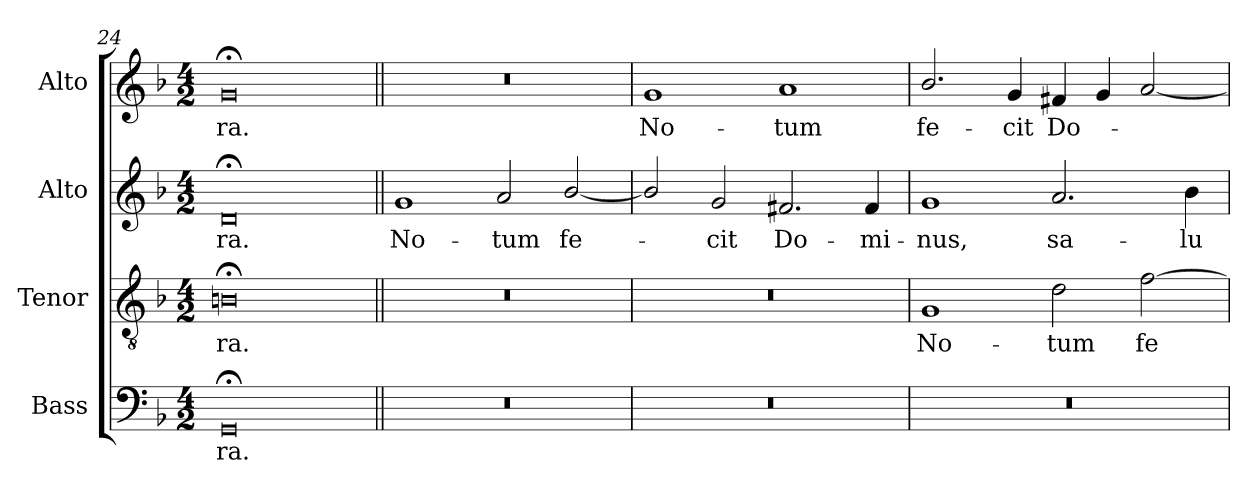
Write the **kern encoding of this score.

**kern	**text	**kern	**text	**kern	**text	**kern	**text
*part4	*part4	*part3	*part3	*part2	*part2	*part1	*part1
*staff4	*staff4	*staff3	*staff3	*staff2	*staff2	*staff1	*staff1
*I"Bass	*	*I"Tenor	*	*I"Alto	*	*I"Alto	*
*I'B.	*	*I'T.	*	*I'A2.	*	*I'A1.	*
*clefF4	*	*clefGv2	*	*clefG2	*	*clefG2	*
*	*	*ITrd7c12	*	*	*	*	*
*k[b-]	*	*k[b-]	*	*k[b-]	*	*k[b-]	*
*F:	*	*F:	*	*F:	*	*F:	*
*M4/2	*	*M4/2	*	*M4/2	*	*M4/2	*
=24	=24	=24	=24	=24	=24	=24	=24
!	!LO:LY:b:color=#000000	!	!	!	!	!	!
!	!	!	!LO:LY:b:color=#000000	!	!	!	!
!	!	!	!	!	!LO:LY:b:color=#000000	!	!
!	!	!	!	!	!	!	!LO:LY:b:color=#000000
0GG;i	-ra.	0BBn;i	-ra.	0d;i	-ra.	0g;i	-ra.
!!LO:LB:g=z
=25||	=25||	=25||	=25||	=25||	=25||	=25||	=25||
!LO:N:vis=1	!	!LO:N:vis=1	!	!	!	!	!
!	!	!	!	!	!LO:LY:b:color=#000000	!LO:N:vis=1	!
0r	.	0r	.	1gi	No-	0r	.
!	!	!	!	!	!LO:LY:b:color=#000000	!	!
.	.	.	.	2ai/	-tum	.	.
!	!	!	!	!	!LO:LY:b:color=#000000	!	!
.	.	.	.	[2b-i/	fe-	.	.
=26	=26	=26	=26	=26	=26	=26	=26
!LO:N:vis=1	!	!LO:N:vis=1	!	!	!	!	!
!	!	!	!	!	!	!	!LO:LY:b:color=#000000
0r	.	0r	.	2b-i/]	.	1gi	No-
!	!	!	!	!	!LO:LY:b:color=#000000	!	!
.	.	.	.	2gi/	-cit	.	.
!	!	!	!	!	!LO:LY:b:color=#000000	!	!
!	!	!	!	!	!	!	!LO:LY:b:color=#000000
.	.	.	.	2.f#Xi/	Do-	1ai	-tum
!	!	!	!	!	!LO:LY:b:color=#000000	!	!
.	.	.	.	4f#i/	-mi-	.	.
=27	=27	=27	=27	=27	=27	=27	=27
!LO:N:vis=1	!	!	!	!	!	!	!
!	!	!	!LO:LY:b:color=#000000	!	!	!	!
!	!	!	!	!	!LO:LY:b:color=#000000	!	!
!	!	!	!	!	!	!	!LO:LY:b:color=#000000
0r	.	1GGi	No-	1gi	-nus,	2.b-i/	fe-
!	!	!	!	!	!	!	!LO:LY:b:color=#000000
.	.	.	.	.	.	4gi/	-cit
!	!	!	!LO:LY:b:color=#000000	!	!	!	!
!	!	!	!	!	!LO:LY:b:color=#000000	!	!
!	!	!	!	!	!	!	!LO:LY:b:color=#000000
.	.	2Di\	-tum	2.ai/	sa-	4f#Xi/	Do-
.	.	.	.	.	.	4gi/	.
!	!	!	!LO:LY:b:color=#000000	!	!	!	!
.	.	[2Fi\	fe-	.	.	[2ai/	.
!	!	!	!	!	!LO:LY:b:color=#000000	!	!
.	.	.	.	4b-i\	-lu-	.	.
=	=	=	=	=	=	=	=
*-	*-	*-	*-	*-	*-	*-	*-
